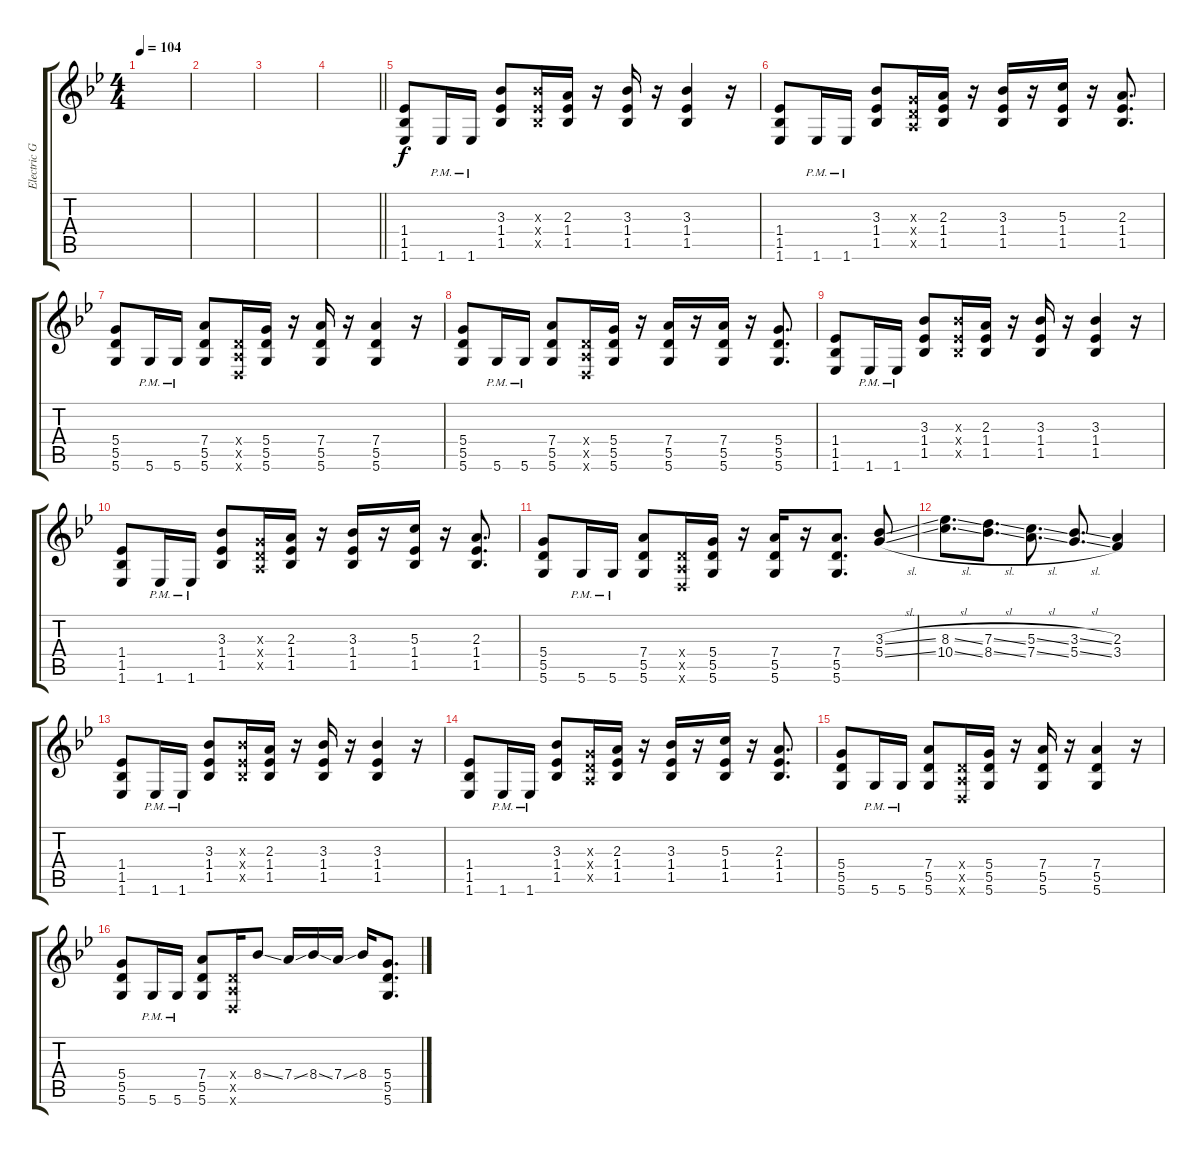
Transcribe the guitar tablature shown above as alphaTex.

\track ("Electric Guitar" "Electric G") {instrument distortionguitar}
\staff {score tabs}
\tuning (E4 B3 G3 D3 A2 D2) {hide}
\ts (4 4)
\tempo 104
\clef g2
\ks bb
|
|
|
\barLineRight lightlight
|
(1.4 1.5 1.6).8 1.6{pm}.16 1.6{pm}.16 (3.3 1.4 1.5).8 (3.3{x} 1.4{x} 1.5{x}).16 (2.3 1.4 1.5).16 r.16 (3.3 1.4 1.5).16 r.16 (3.3 1.4 1.5).4 r.16 |
(1.4 1.5 1.6).8 1.6{pm}.16 1.6{pm}.16 (3.3 1.4 1.5).8 (0.3{x} 0.4{x} 0.5{x}).16 (2.3 1.4 1.5).16 r.16 (3.3 1.4 1.5).16 r.16 (5.3 1.4 1.5).16 r.16 (2.3 1.4 1.5).8{d} |
(5.4 5.5 5.6).8 5.6{pm}.16 5.6{pm}.16 (7.4 5.5 5.6).8 (0.4{x} 0.5{x} 0.6{x}).16 (5.4 5.5 5.6).16 r.16 (7.4 5.5 5.6).16 r.16 (7.4 5.5 5.6).4 r.16 |
(5.4 5.5 5.6).8 5.6{pm}.16 5.6{pm}.16 (7.4 5.5 5.6).8 (0.4{x} 0.5{x} 0.6{x}).16 (5.4 5.5 5.6).16 r.16 (7.4 5.5 5.6).16 r.16 (7.4 5.5 5.6).16 r.16 (5.4 5.5 5.6).8{d} |
(1.4 1.5 1.6).8 1.6{pm}.16 1.6{pm}.16 (3.3 1.4 1.5).8 (3.3{x} 1.4{x} 1.5{x}).16 (2.3 1.4 1.5).16 r.16 (3.3 1.4 1.5).16 r.16 (3.3 1.4 1.5).4 r.16 |
(1.4 1.5 1.6).8 1.6{pm}.16 1.6{pm}.16 (3.3 1.4 1.5).8 (0.3{x} 0.4{x} 0.5{x}).16 (2.3 1.4 1.5).16 r.16 (3.3 1.4 1.5).16 r.16 (5.3 1.4 1.5).16 r.16 (2.3 1.4 1.5).8{d} |
(5.4 5.5 5.6).8 5.6{pm}.16 5.6{pm}.16 (7.4 5.5 5.6).8 (0.4{x} 0.5{x} 0.6{x}).16 (5.4 5.5 5.6).16 r.16 (7.4 5.5 5.6).16 r.16 (7.4 5.5 5.6).8{d} (3.3{sl} 5.4{sl}).8 |
(8.3{sl} 10.4{sl}).8{d} (7.3{sl} 8.4{sl}).8{d} (5.3{sl} 7.4{sl}).8{d} (3.3{sl} 5.4{sl}).8{d} (2.3 3.4).4 |
(1.4 1.5 1.6).8 1.6{pm}.16 1.6{pm}.16 (3.3 1.4 1.5).8 (3.3{x} 1.4{x} 1.5{x}).16 (2.3 1.4 1.5).16 r.16 (3.3 1.4 1.5).16 r.16 (3.3 1.4 1.5).4 r.16 |
(1.4 1.5 1.6).8 1.6{pm}.16 1.6{pm}.16 (3.3 1.4 1.5).8 (0.3{x} 0.4{x} 0.5{x}).16 (2.3 1.4 1.5).16 r.16 (3.3 1.4 1.5).16 r.16 (5.3 1.4 1.5).16 r.16 (2.3 1.4 1.5).8{d} |
(5.4 5.5 5.6).8 5.6{pm}.16 5.6{pm}.16 (7.4 5.5 5.6).8 (0.4{x} 0.5{x} 0.6{x}).16 (5.4 5.5 5.6).16 r.16 (7.4 5.5 5.6).16 r.16 (7.4 5.5 5.6).4 r.16 |
(5.4 5.5 5.6).8 5.6{pm}.16 5.6{pm}.16 (7.4 5.5 5.6).8 (0.4{x} 0.5{x} 0.6{x}).16 8.4{ss}.8 7.4{ss}.16 8.4{ss}.16 7.4{ss}.16 8.4.16 (5.4 5.5 5.6).8{d}
